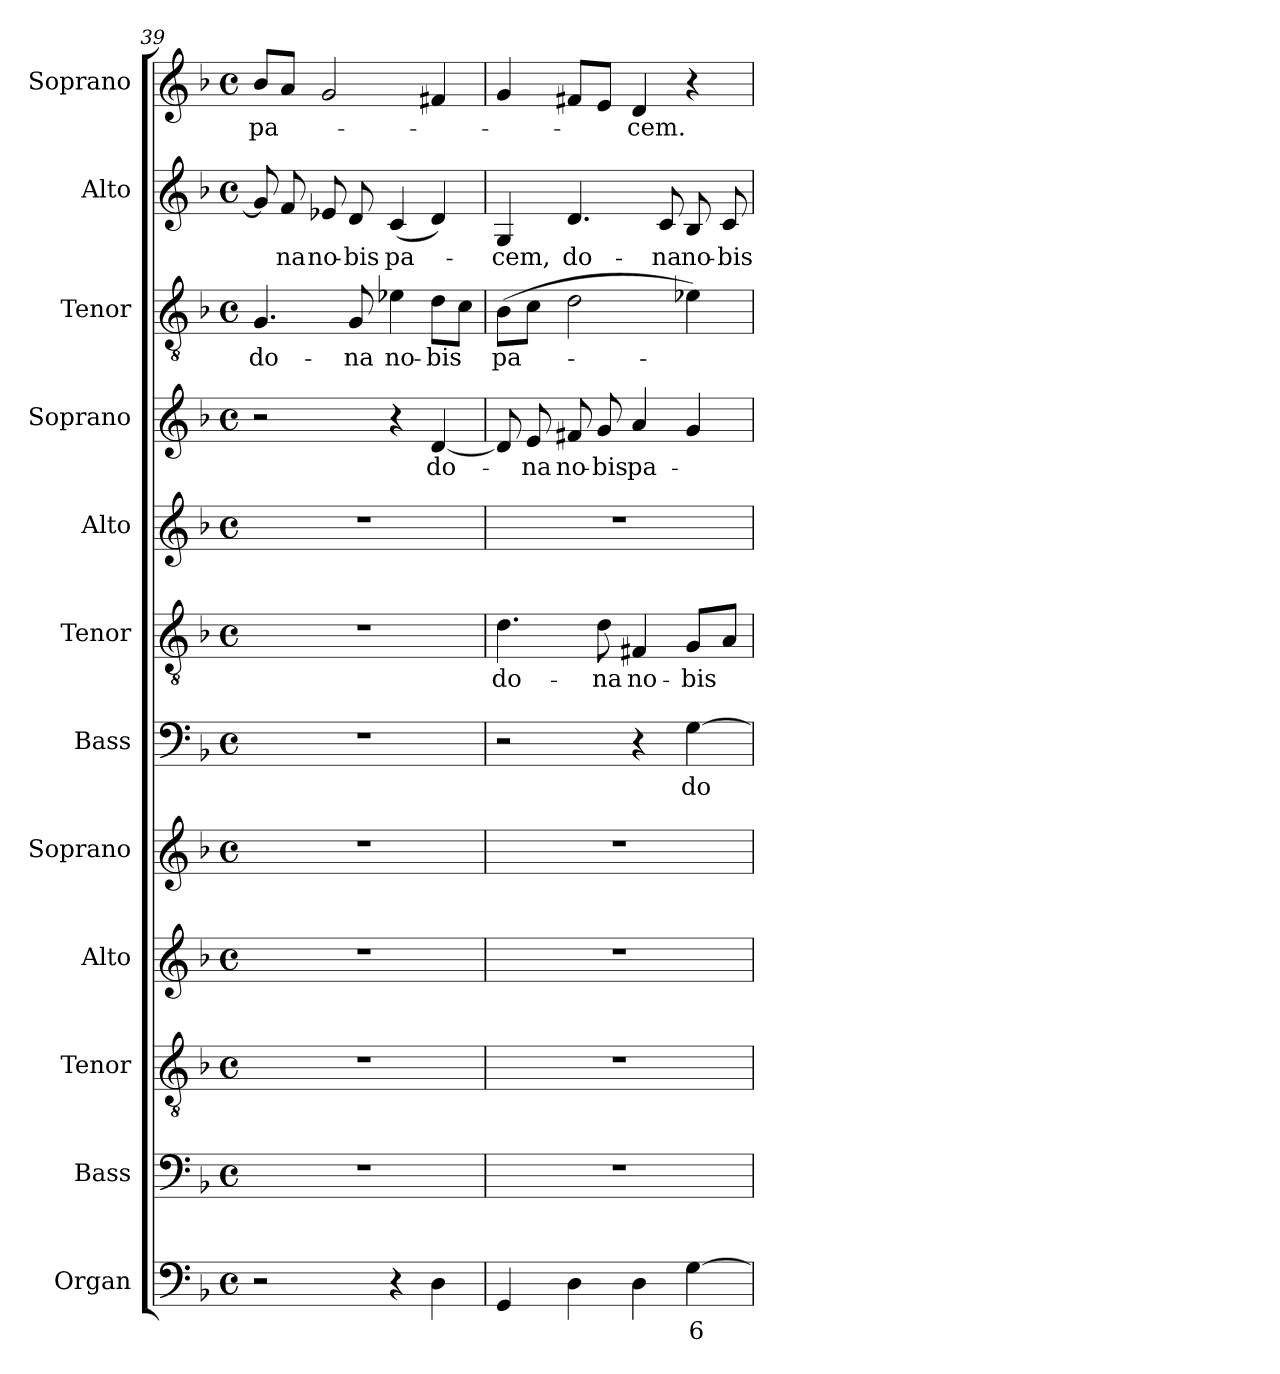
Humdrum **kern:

**kern	**text	**kern	**kern	**kern	**kern	**kern	**text	**kern	**text	**kern	**kern	**text	**kern	**text	**kern	**text	**kern	**text
*part12	*part12	*part11	*part10	*part9	*part8	*part7	*part7	*part6	*part6	*part5	*part4	*part4	*part3	*part3	*part2	*part2	*part1	*part1
*staff12	*staff12	*staff11	*staff10	*staff9	*staff8	*staff7	*staff7	*staff6	*staff6	*staff5	*staff4	*staff4	*staff3	*staff3	*staff2	*staff2	*staff1	*staff1
*I"Organ	*	*I"Bass	*I"Tenor	*I"Alto	*I"Soprano	*I"Bass	*	*I"Tenor	*	*I"Alto	*I"Soprano	*	*I"Tenor	*	*I"Alto	*	*I"Soprano	*
*I'Org.	*	*I'B.	*I'T.	*I'A.	*I'S.	*I'B.	*	*I'T.	*	*I'A.	*I'S.	*	*I'T.	*	*I'A.	*	*I'S.	*
*clefF4	*	*clefF4	*clefGv2	*clefG2	*clefG2	*clefF4	*	*clefGv2	*	*clefG2	*clefG2	*	*clefGv2	*	*clefG2	*	*clefG2	*
*	*	*	*ITrd7c12	*	*	*	*	*ITrd7c12	*	*	*	*	*ITrd7c12	*	*	*	*	*
*k[b-]	*	*k[b-]	*k[b-]	*k[b-]	*k[b-]	*k[b-]	*	*k[b-]	*	*k[b-]	*k[b-]	*	*k[b-]	*	*k[b-]	*	*k[b-]	*
*F:	*	*F:	*F:	*F:	*F:	*F:	*	*F:	*	*F:	*F:	*	*F:	*	*F:	*	*F:	*
*M4/4	*	*M4/4	*M4/4	*M4/4	*M4/4	*M4/4	*	*M4/4	*	*M4/4	*M4/4	*	*M4/4	*	*M4/4	*	*M4/4	*
*met(c)	*	*met(c)	*met(c)	*met(c)	*met(c)	*met(c)	*	*met(c)	*	*met(c)	*met(c)	*	*met(c)	*	*met(c)	*	*met(c)	*
=39	=39	=39	=39	=39	=39	=39	=39	=39	=39	=39	=39	=39	=39	=39	=39	=39	=39	=39
!	!	!	!	!	!	!	!	!	!	!	!	!	!	!LO:LY:b:color=#000000	!	!	!	!
!	!	!	!	!	!	!	!	!	!	!	!	!	!	!	!	!	!	!LO:LY:b:color=#000000
2r	.	1r	1r	1r	1r	1r	.	1r	.	1r	2r	.	4.GGi/	do-	8gi/]	.	8b-i/L	pa-
!	!	!	!	!	!	!	!	!	!	!	!	!	!	!	!	!LO:LY:b:color=#000000	!	!
.	.	.	.	.	.	.	.	.	.	.	.	.	.	.	8fi/	-na	8ai/J	.
!	!	!	!	!	!	!	!	!	!	!	!	!	!	!	!	!LO:LY:b:color=#000000	!	!
.	.	.	.	.	.	.	.	.	.	.	.	.	.	.	8e-Xi/	no-	2gi/	.
!	!	!	!	!	!	!	!	!	!	!	!	!	!	!LO:LY:b:color=#000000	!	!	!	!
!	!	!	!	!	!	!	!	!	!	!	!	!	!	!	!	!LO:LY:b:color=#000000	!	!
.	.	.	.	.	.	.	.	.	.	.	.	.	8GGi/	-na	8di/	-bis	.	.
!	!	!	!	!	!	!	!	!	!	!	!	!	!	!LO:LY:b:color=#000000	!	!	!	!
!	!	!	!	!	!	!	!	!	!	!	!	!	!	!	!	!LO:LY:b:color=#000000	!	!
4r	.	.	.	.	.	.	.	.	.	.	4r	.	4E-Xi\	no-	(4ci/	pa-	.	.
!	!	!	!	!	!	!	!	!	!	!	!	!LO:LY:b:color=#000000	!	!	!	!	!	!
!	!	!	!	!	!	!	!	!	!	!	!	!	!	!LO:LY:b:color=#000000	!	!	!	!
4Di\	.	.	.	.	.	.	.	.	.	.	[<4di/	do-	8Di\L	-bis	4di/)	.	4f#Xi/	.
.	.	.	.	.	.	.	.	.	.	.	.	.	8Ci\J	.	.	.	.	.
=40	=40	=40	=40	=40	=40	=40	=40	=40	=40	=40	=40	=40	=40	=40	=40	=40	=40	=40
!	!	!	!	!	!	!	!	!	!LO:LY:b:color=#000000	!	!	!	!	!	!	!	!	!
!	!	!	!	!	!	!	!	!	!	!	!	!	!	!LO:LY:b:color=#000000	!	!	!	!
!	!	!	!	!	!	!	!	!	!	!	!	!	!	!	!	!LO:LY:b:color=#000000	!	!
4GGi/	.	1r	1r	1r	1r	2r	.	4.Di\	do-	1r	8di/]	.	(8BB-i\L	pa-	4Gi/	-cem,	4gi/	.
!	!	!	!	!	!	!	!	!	!	!	!	!LO:LY:b:color=#000000	!	!	!	!	!	!
.	.	.	.	.	.	.	.	.	.	.	8ei/	-na	8Ci\J	.	.	.	.	.
!	!	!	!	!	!	!	!	!	!	!	!	!LO:LY:b:color=#000000	!	!	!	!	!	!
!	!	!	!	!	!	!	!	!	!	!	!	!	!	!	!	!LO:LY:b:color=#000000	!	!
4Di\	.	.	.	.	.	.	.	.	.	.	8f#i/	no-	2Di\	.	4.di/	do-	8f#Xi/L	.
!	!	!	!	!	!	!	!	!	!LO:LY:b:color=#000000	!	!	!	!	!	!	!	!	!
!	!	!	!	!	!	!	!	!	!	!	!	!LO:LY:b:color=#000000	!	!	!	!	!	!
.	.	.	.	.	.	.	.	8Di\	-na	.	8gi/	-bis	.	.	.	.	8ei/J	.
!	!	!	!	!	!	!	!	!	!LO:LY:b:color=#000000	!	!	!	!	!	!	!	!	!
!	!	!	!	!	!	!	!	!	!	!	!	!LO:LY:b:color=#000000	!	!	!	!	!	!
!	!	!	!	!	!	!	!	!	!	!	!	!	!	!	!	!	!	!LO:LY:b:color=#000000
4Di\	.	.	.	.	.	4r	.	4FF#Xi/	no-	.	4ai/	pa-	.	.	.	.	4di/	-cem.
!	!	!	!	!	!	!	!	!	!	!	!	!	!	!	!	!LO:LY:b:color=#000000	!	!
.	.	.	.	.	.	.	.	.	.	.	.	.	.	.	8ci/	-na	.	.
!	!LO:LY:b:color=#000000	!	!	!	!	!	!	!	!	!	!	!	!	!	!	!	!	!
!	!	!	!	!	!	!	!LO:LY:b:color=#000000	!	!	!	!	!	!	!	!	!	!	!
!	!	!	!	!	!	!	!	!	!LO:LY:b:color=#000000	!	!	!	!	!	!	!	!	!
!	!	!	!	!	!	!	!	!	!	!	!	!	!	!	!	!LO:LY:b:color=#000000	!	!
[>4Gi\	6	.	.	.	.	[>4Gi\	do-	8GGi/L	-bis	.	4gi/	.	4E-Xi\)	.	8B-i/	no-	4r	.
!	!	!	!	!	!	!	!	!	!	!	!	!	!	!	!	!LO:LY:b:color=#000000	!	!
.	.	.	.	.	.	.	.	8AAi/J	.	.	.	.	.	.	8ci/	-bis	.	.
=	=	=	=	=	=	=	=	=	=	=	=	=	=	=	=	=	=	=
*-	*-	*-	*-	*-	*-	*-	*-	*-	*-	*-	*-	*-	*-	*-	*-	*-	*-	*-
